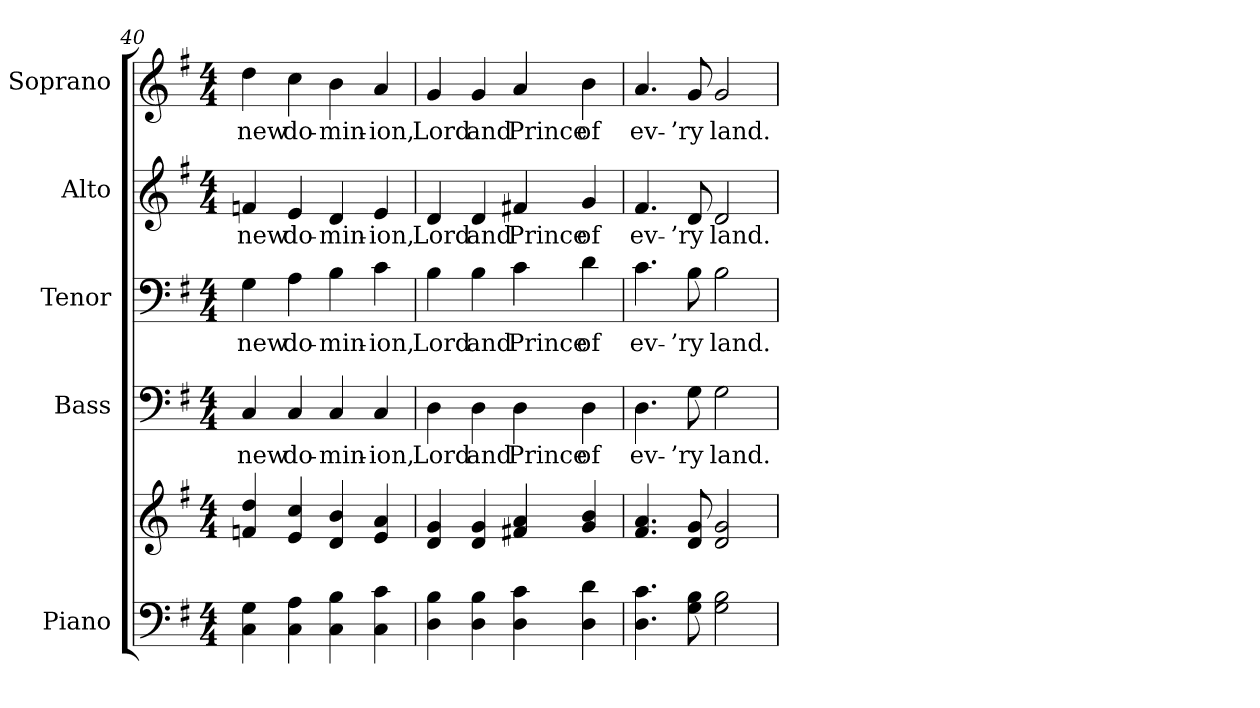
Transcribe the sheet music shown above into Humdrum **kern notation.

**kern	**kern	**kern	**text	**kern	**text	**kern	**text	**kern	**text
*part5	*part5	*part4	*part4	*part3	*part3	*part2	*part2	*part1	*part1
*staff6	*staff5	*staff4	*staff4	*staff3	*staff3	*staff2	*staff2	*staff1	*staff1
*I"Piano	*	*I"Bass	*	*I"Tenor	*	*I"Alto	*	*I"Soprano	*
*I'Pno.	*	*I'B.	*	*I'T.	*	*I'A.	*	*I'S.	*
*clefF4	*clefG2	*clefF4	*	*clefF4	*	*clefG2	*	*clefG2	*
*k[f#]	*k[f#]	*k[f#]	*	*k[f#]	*	*k[f#]	*	*k[f#]	*
*G:	*G:	*G:	*	*G:	*	*G:	*	*G:	*
*M4/4	*M4/4	*M4/4	*	*M4/4	*	*M4/4	*	*M4/4	*
=40	=40	=40	=40	=40	=40	=40	=40	=40	=40
!	!	!	!LO:LY:b:color=#000000	!	!	!	!	!	!
!	!	!	!	!	!LO:LY:b:color=#000000	!	!	!	!
!	!	!	!	!	!	!	!LO:LY:b:color=#000000	!	!
!	!	!	!	!	!	!	!	!	!LO:LY:b:color=#000000
4Ci\ 4Gi	4fni/ 4ddi	4Ci/	new	4Gi\	new	4fni/	new	4ddi\	new
!	!	!	!LO:LY:b:color=#000000	!	!	!	!	!	!
!	!	!	!	!	!LO:LY:b:color=#000000	!	!	!	!
!	!	!	!	!	!	!	!LO:LY:b:color=#000000	!	!
!	!	!	!	!	!	!	!	!	!LO:LY:b:color=#000000
4Ci\ 4Ai	4ei/ 4cci	4Ci/	do-	4Ai\	do-	4ei/	do-	4cci\	do-
!	!	!	!LO:LY:b:color=#000000	!	!	!	!	!	!
!	!	!	!	!	!LO:LY:b:color=#000000	!	!	!	!
!	!	!	!	!	!	!	!LO:LY:b:color=#000000	!	!
!	!	!	!	!	!	!	!	!	!LO:LY:b:color=#000000
4Ci\ 4Bi	4di/ 4bi	4Ci/	-min-	4Bi\	-min-	4di/	-min-	4bi\	-min-
!	!	!	!LO:LY:b:color=#000000	!	!	!	!	!	!
!	!	!	!	!	!LO:LY:b:color=#000000	!	!	!	!
!	!	!	!	!	!	!	!LO:LY:b:color=#000000	!	!
!	!	!	!	!	!	!	!	!	!LO:LY:b:color=#000000
4Ci\ 4ci	4ei/ 4ai	4Ci/	-ion,	4ci\	-ion,	4ei/	-ion,	4ai/	-ion,
!!LO:PB:g=z
=41	=41	=41	=41	=41	=41	=41	=41	=41	=41
!	!	!	!LO:LY:b:color=#000000	!	!	!	!	!	!
!	!	!	!	!	!LO:LY:b:color=#000000	!	!	!	!
!	!	!	!	!	!	!	!LO:LY:b:color=#000000	!	!
!	!	!	!	!	!	!	!	!	!LO:LY:b:color=#000000
4Di\ 4Bi	4di/ 4gi	4Di\	Lord	4Bi\	Lord	4di/	Lord	4gi/	Lord
!	!	!	!LO:LY:b:color=#000000	!	!	!	!	!	!
!	!	!	!	!	!LO:LY:b:color=#000000	!	!	!	!
!	!	!	!	!	!	!	!LO:LY:b:color=#000000	!	!
!	!	!	!	!	!	!	!	!	!LO:LY:b:color=#000000
4Di\ 4Bi	4di/ 4gi	4Di\	and	4Bi\	and	4di/	and	4gi/	and
!	!	!	!LO:LY:b:color=#000000	!	!	!	!	!	!
!	!	!	!	!	!LO:LY:b:color=#000000	!	!	!	!
!	!	!	!	!	!	!	!LO:LY:b:color=#000000	!	!
!	!	!	!	!	!	!	!	!	!LO:LY:b:color=#000000
4Di\ 4ci	4f#Xi/ 4ai	4Di\	Prince	4ci\	Prince	4f#Xi/	Prince	4ai/	Prince
!	!	!	!LO:LY:b:color=#000000	!	!	!	!	!	!
!	!	!	!	!	!LO:LY:b:color=#000000	!	!	!	!
!	!	!	!	!	!	!	!LO:LY:b:color=#000000	!	!
!	!	!	!	!	!	!	!	!	!LO:LY:b:color=#000000
4Di\ 4di	4gi/ 4bi	4Di\	of	4di\	of	4gi/	of	4bi\	of
=42	=42	=42	=42	=42	=42	=42	=42	=42	=42
!	!	!	!LO:LY:b:color=#000000	!	!	!	!	!	!
!	!	!	!	!	!LO:LY:b:color=#000000	!	!	!	!
!	!	!	!	!	!	!	!LO:LY:b:color=#000000	!	!
!	!	!	!	!	!	!	!	!	!LO:LY:b:color=#000000
4.Di\ 4.ci	4.f#i/ 4.ai	4.Di\	ev-	4.ci\	ev-	4.f#i/	ev-	4.ai/	ev-
!	!	!	!LO:LY:b:color=#000000	!	!	!	!	!	!
!	!	!	!	!	!LO:LY:b:color=#000000	!	!	!	!
!	!	!	!	!	!	!	!LO:LY:b:color=#000000	!	!
!	!	!	!	!	!	!	!	!	!LO:LY:b:color=#000000
8Gi\ 8Bi	8di/ 8gi	8Gi\	-’ry	8Bi\	-’ry	8di/	-’ry	8gi/	-’ry
!	!	!	!LO:LY:b:color=#000000	!	!	!	!	!	!
!	!	!	!	!	!LO:LY:b:color=#000000	!	!	!	!
!	!	!	!	!	!	!	!LO:LY:b:color=#000000	!	!
!	!	!	!	!	!	!	!	!	!LO:LY:b:color=#000000
2Gi\ 2Bi	2di/ 2gi	2Gi\	land.	2Bi\	land.	2di/	land.	2gi/	land.
=	=	=	=	=	=	=	=	=	=
*-	*-	*-	*-	*-	*-	*-	*-	*-	*-
